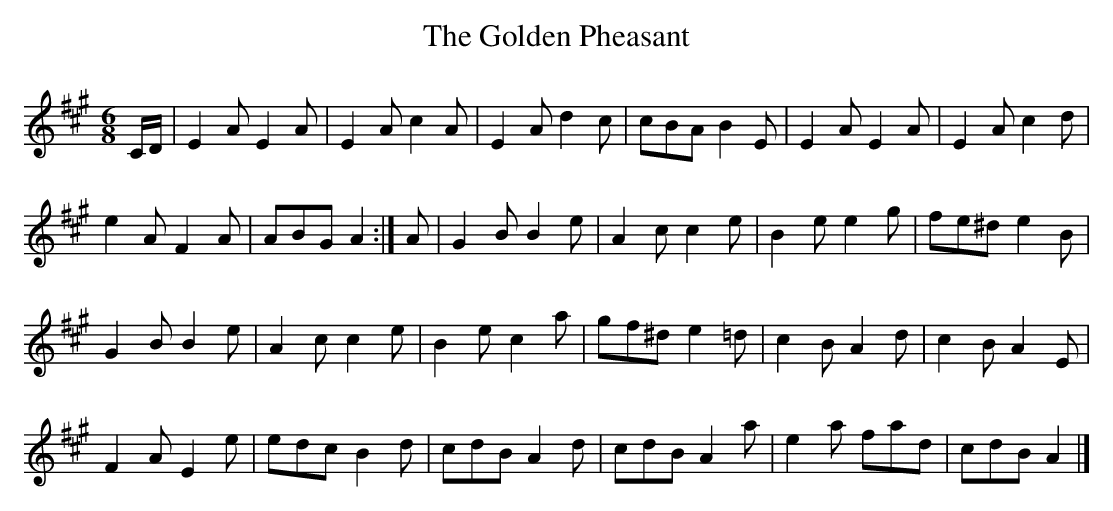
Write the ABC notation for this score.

X:1
T:The Golden Pheasant
M:6/8
L:1/8
K:A
C/D/|E2A E2A|E2A c2A|E2A d2c|cBA B2E|E2A E2A|E2A c2d|
e2A F2A|ABG A2:|A|G2B B2e|A2c c2e|B2e e2g|fe^d e2B|
G2B B2e|A2c c2e|B2e c2a|gf^d e2=d|c2B A2d|c2B A2E|
F2A E2e|edc B2d|cdB A2d|cdB A2a|e2a fad|cdB A2|]
